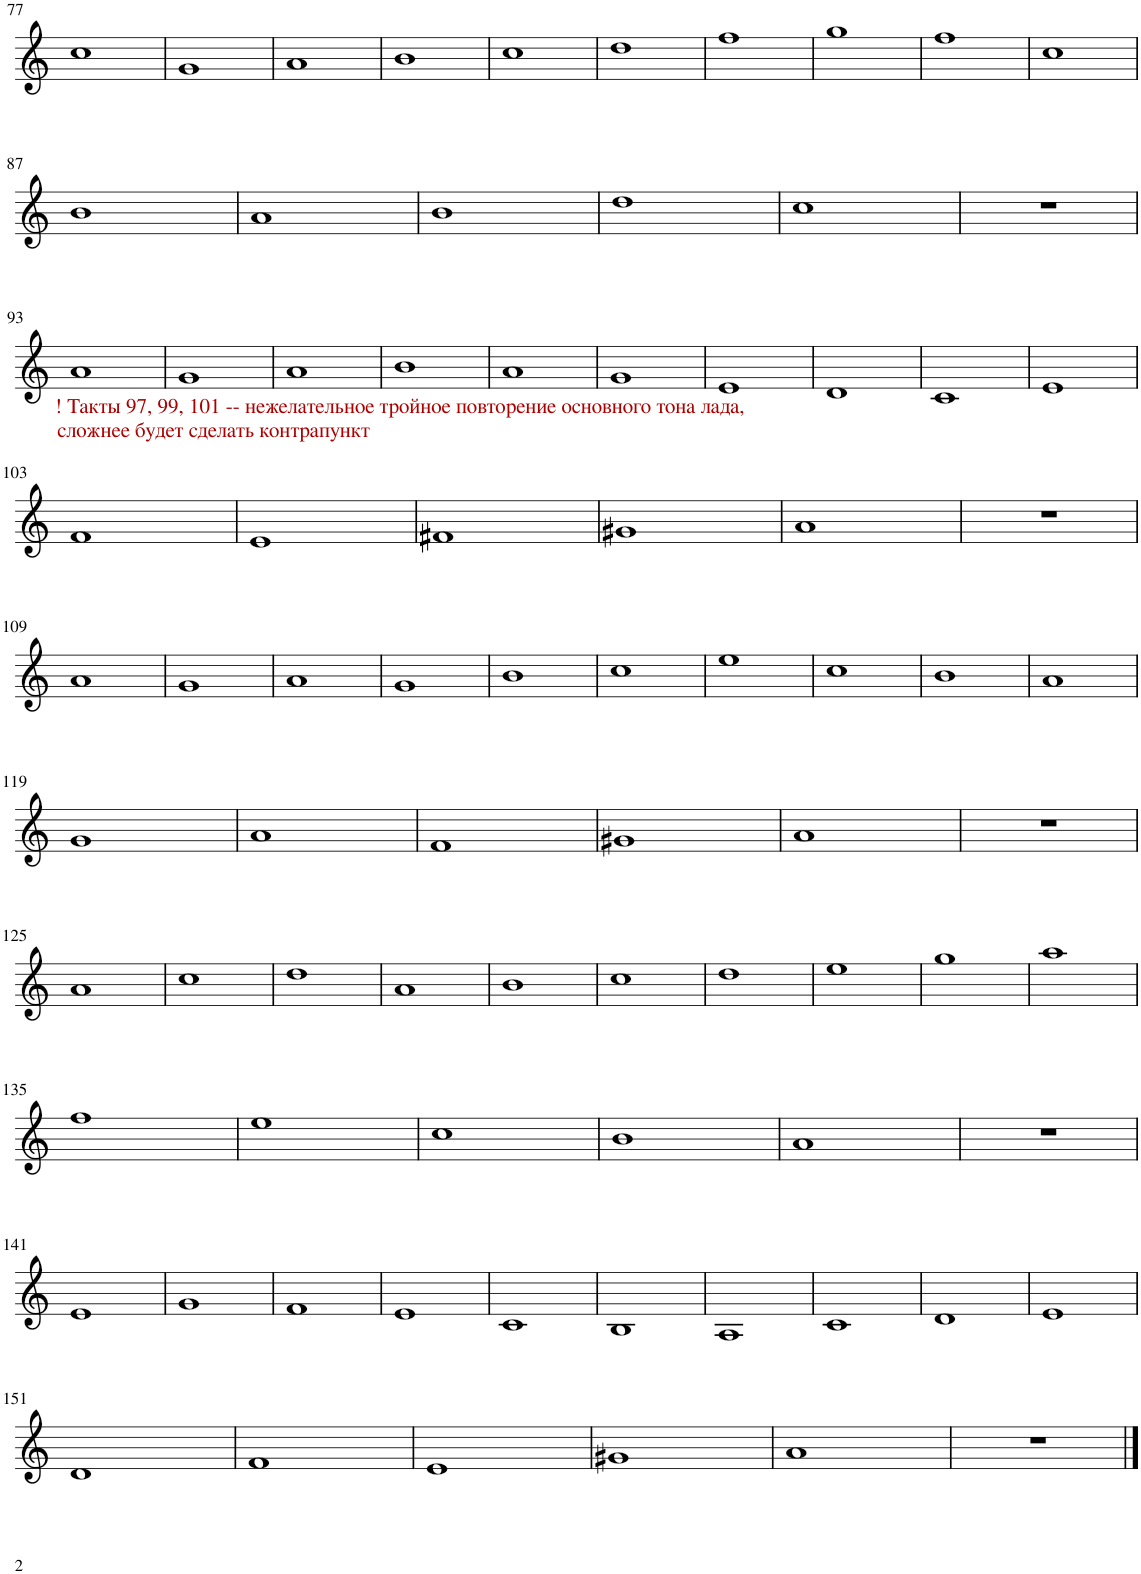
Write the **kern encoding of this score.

**kern
*part1
*staff1
*I"Скрипка
!!LO:PB:g=z
*clefG2
*k[]
*M4/4
=77
1cc
=78
1g
=79
1a
=80
1b
=81
1cc
=82
1dd
=83
1ff
=84
1gg
=85
1ff
=86
1cc
!!LO:LB:g=z
=87
1b
=88
1a
=89
1b
=90
1dd
=91
1cc
=92
1r
!!LO:LB:g=z
=93
!LO:TX:b:color=#AA0000:t=! Такты 97, 99, 101 -- нежелательное тройное повторение основного тона лада,
!LO:TX:b:t=сложнее будет сделать контрапункт
1a
=94
1g
=95
1a
=96
1b
=97
1a
=98
1g
=99
1e
=100
1d
=101
1c
=102
1e
!!LO:LB:g=z
=103
1f
=104
1e
=105
1f#X
=106
1g#X
=107
1a
=108
1r
!!LO:LB:g=z
=109
1a
=110
1g
=111
1a
=112
1g
=113
1b
=114
1cc
=115
1ee
=116
1cc
=117
1b
=118
1a
!!LO:LB:g=z
=119
1g
=120
1a
=121
1f
=122
1g#X
=123
1a
=124
1r
!!LO:LB:g=z
=125
1a
=126
1cc
=127
1dd
=128
1a
=129
1b
=130
1cc
=131
1dd
=132
1ee
=133
1gg
=134
1aa
!!LO:LB:g=z
=135
1ff
=136
1ee
=137
1cc
=138
1b
=139
1a
=140
1r
!!LO:LB:g=z
=141
1e
=142
1g
=143
1f
=144
1e
=145
1c
=146
1B
=147
1A
=148
1c
=149
1d
=150
1e
!!LO:LB:g=z
=151
1d
=152
1f
=153
1e
=154
1g#X
=155
1a
=156
1r
==
*-
